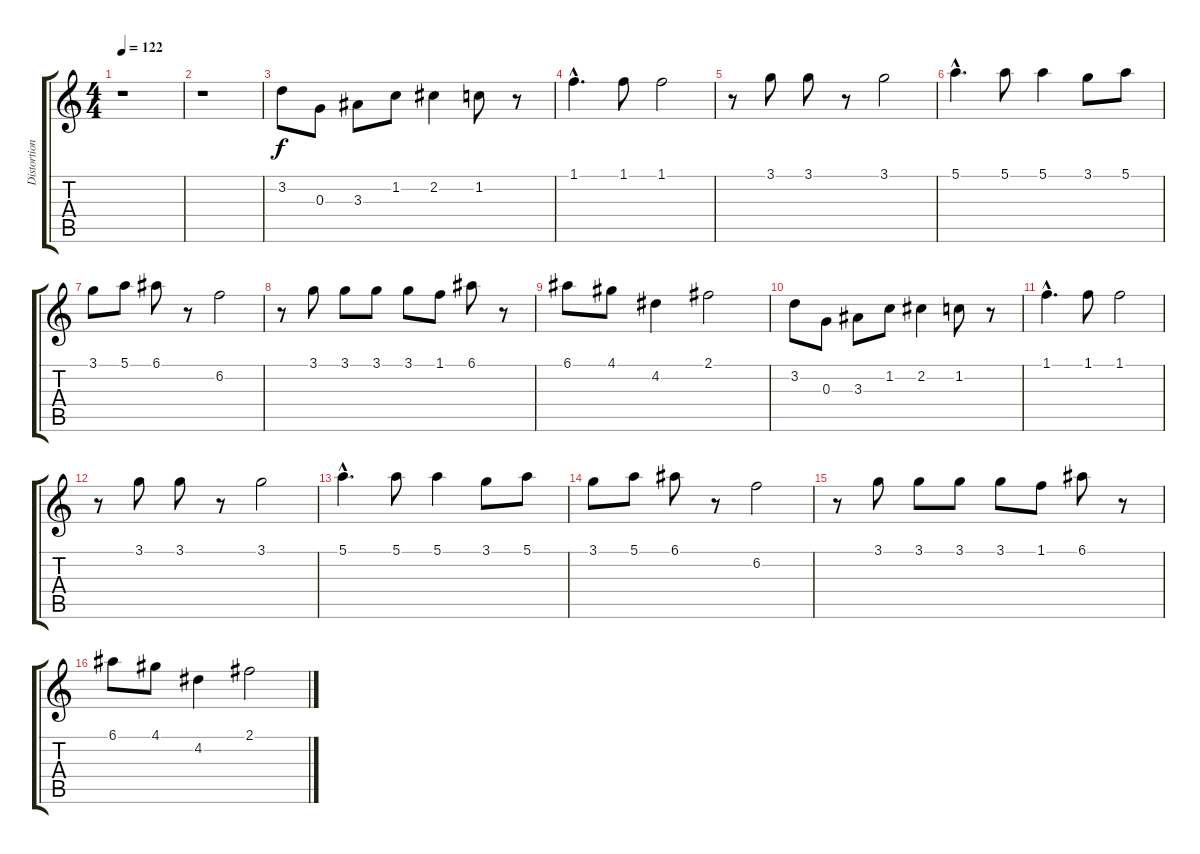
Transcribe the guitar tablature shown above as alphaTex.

\track ("Distortion Guitar 2" "Distortion") {instrument distortionguitar}
\staff {score tabs}
\tuning (E4 B3 G3 D3 A2 E2) {hide}
\ts (4 4)
\tempo 122
\clef g2
\ks c
r.1{dy f} |
r.1 |
3.2.8 0.3.8 3.3.8 1.2.8 2.2.4 1.2.8 r.8 |
1.1{hac}.4{d} 1.1.8 1.1.2 |
r.8 3.1.8 3.1.8 r.8 3.1.2 |
5.1{hac}.4{d} 5.1.8 5.1.4 3.1.8 5.1.8 |
3.1.8 5.1.8 6.1.8 r.8 6.2.2 |
r.8 3.1.8 3.1.8 3.1.8 3.1.8 1.1.8 6.1.8 r.8 |
6.1.8 4.1.8 4.2.4 2.1.2 |
3.2.8 0.3.8 3.3.8 1.2.8 2.2.4 1.2.8 r.8 |
1.1{hac}.4{d} 1.1.8 1.1.2 |
r.8 3.1.8 3.1.8 r.8 3.1.2 |
5.1{hac}.4{d} 5.1.8 5.1.4 3.1.8 5.1.8 |
3.1.8 5.1.8 6.1.8 r.8 6.2.2 |
r.8 3.1.8 3.1.8 3.1.8 3.1.8 1.1.8 6.1.8 r.8 |
6.1.8 4.1.8 4.2.4 2.1.2
